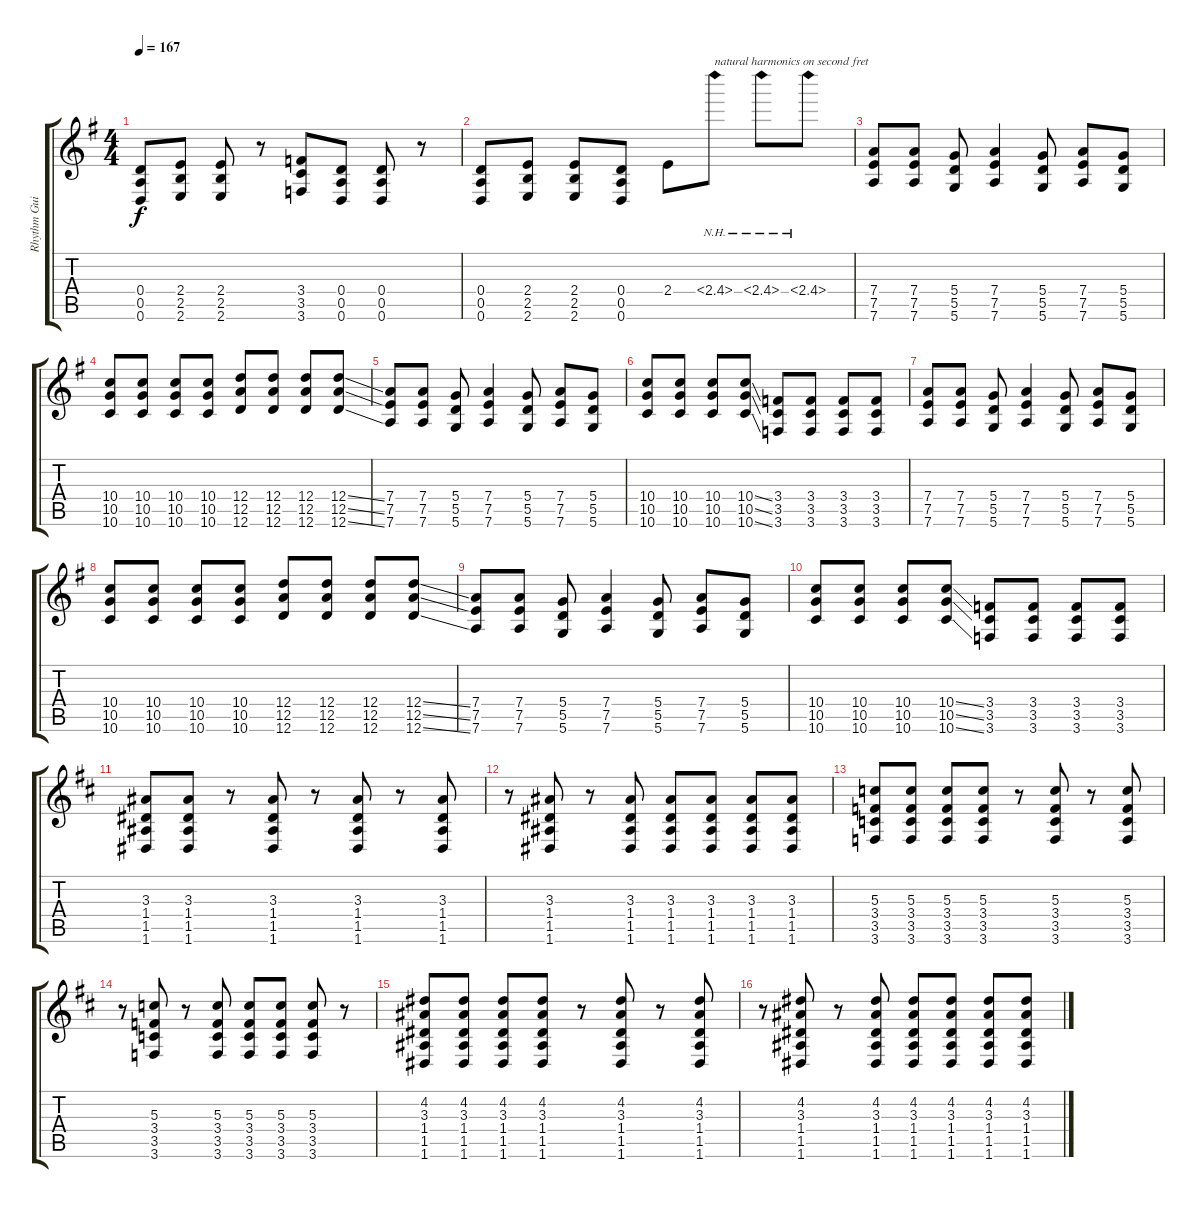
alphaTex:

\track ("Rhythm Guitar (Right)" "Rhythm Gui") {instrument overdrivenguitar}
\staff {score tabs}
\tuning (E4 B3 G3 D3 A2 D2) {hide}
\ts (4 4)
\tempo 167
\clef g2
\ks eminor
(0.4 0.5 0.6).8{dy f} (2.4 2.5 2.6).8 (2.4 2.5 2.6).8 r.8 (3.4 3.5 3.6).8 (0.4 0.5 0.6).8 (0.4 0.5 0.6).8 r.8 |
(0.4 0.5 0.6).8 (2.4 2.5 2.6).8 (2.4 2.5 2.6).8 (0.4 0.5 0.6).8 2.4.8 2.4{nh}.8{txt "natural harmonics on second fret"} 2.4{nh}.8 2.4{nh}.8 |
(7.4 7.5 7.6).8 (7.4 7.5 7.6).8 (5.4 5.5 5.6).8 (7.4 7.5 7.6).4 (5.4 5.5 5.6).8 (7.4 7.5 7.6).8 (5.4 5.5 5.6).8 |
(10.4 10.5 10.6).8 (10.4 10.5 10.6).8 (10.4 10.5 10.6).8 (10.4 10.5 10.6).8 (12.4 12.5 12.6).8 (12.4 12.5 12.6).8 (12.4 12.5 12.6).8 (12.4{ss} 12.5{ss} 12.6{ss}).8 |
(7.4 7.5 7.6).8 (7.4 7.5 7.6).8 (5.4 5.5 5.6).8 (7.4 7.5 7.6).4 (5.4 5.5 5.6).8 (7.4 7.5 7.6).8 (5.4 5.5 5.6).8 |
(10.4 10.5 10.6).8 (10.4 10.5 10.6).8 (10.4 10.5 10.6).8 (10.4{ss} 10.5{ss} 10.6{ss}).8 (3.4 3.5 3.6).8 (3.4 3.5 3.6).8 (3.4 3.5 3.6).8 (3.4 3.5 3.6).8 |
(7.4 7.5 7.6).8 (7.4 7.5 7.6).8 (5.4 5.5 5.6).8 (7.4 7.5 7.6).4 (5.4 5.5 5.6).8 (7.4 7.5 7.6).8 (5.4 5.5 5.6).8 |
(10.4 10.5 10.6).8 (10.4 10.5 10.6).8 (10.4 10.5 10.6).8 (10.4 10.5 10.6).8 (12.4 12.5 12.6).8 (12.4 12.5 12.6).8 (12.4 12.5 12.6).8 (12.4{ss} 12.5{ss} 12.6{ss}).8 |
(7.4 7.5 7.6).8 (7.4 7.5 7.6).8 (5.4 5.5 5.6).8 (7.4 7.5 7.6).4 (5.4 5.5 5.6).8 (7.4 7.5 7.6).8 (5.4 5.5 5.6).8 |
(10.4 10.5 10.6).8 (10.4 10.5 10.6).8 (10.4 10.5 10.6).8 (10.4{ss} 10.5{ss} 10.6{ss}).8 (3.4 3.5 3.6).8 (3.4 3.5 3.6).8 (3.4 3.5 3.6).8 (3.4 3.5 3.6).8 |
\ks d
(3.3 1.4 1.5 1.6).8 (3.3 1.4 1.5 1.6).8 r.8 (3.3 1.4 1.5 1.6).8 r.8 (3.3 1.4 1.5 1.6).8 r.8 (3.3 1.4 1.5 1.6).8 |
r.8 (3.3 1.4 1.5 1.6).8 r.8 (3.3 1.4 1.5 1.6).8 (3.3 1.4 1.5 1.6).8 (3.3 1.4 1.5 1.6).8 (3.3 1.4 1.5 1.6).8 (3.3 1.4 1.5 1.6).8 |
(5.3 3.4 3.5 3.6).8 (5.3 3.4 3.5 3.6).8 (5.3 3.4 3.5 3.6).8 (5.3 3.4 3.5 3.6).8 r.8 (5.3 3.4 3.5 3.6).8 r.8 (5.3 3.4 3.5 3.6).8 |
r.8 (5.3 3.4 3.5 3.6).8 r.8 (5.3 3.4 3.5 3.6).8 (5.3 3.4 3.5 3.6).8 (5.3 3.4 3.5 3.6).8 (5.3 3.4 3.5 3.6).8 r.8 |
(4.2 3.3 1.4 1.5 1.6).8 (4.2 3.3 1.4 1.5 1.6).8 (4.2 3.3 1.4 1.5 1.6).8 (4.2 3.3 1.4 1.5 1.6).8 r.8 (4.2 3.3 1.4 1.5 1.6).8 r.8 (4.2 3.3 1.4 1.5 1.6).8 |
r.8 (4.2 3.3 1.4 1.5 1.6).8 r.8 (4.2 3.3 1.4 1.5 1.6).8 (4.2 3.3 1.4 1.5 1.6).8 (4.2 3.3 1.4 1.5 1.6).8 (4.2 3.3 1.4 1.5 1.6).8 (4.2 3.3 1.4 1.5 1.6).8
